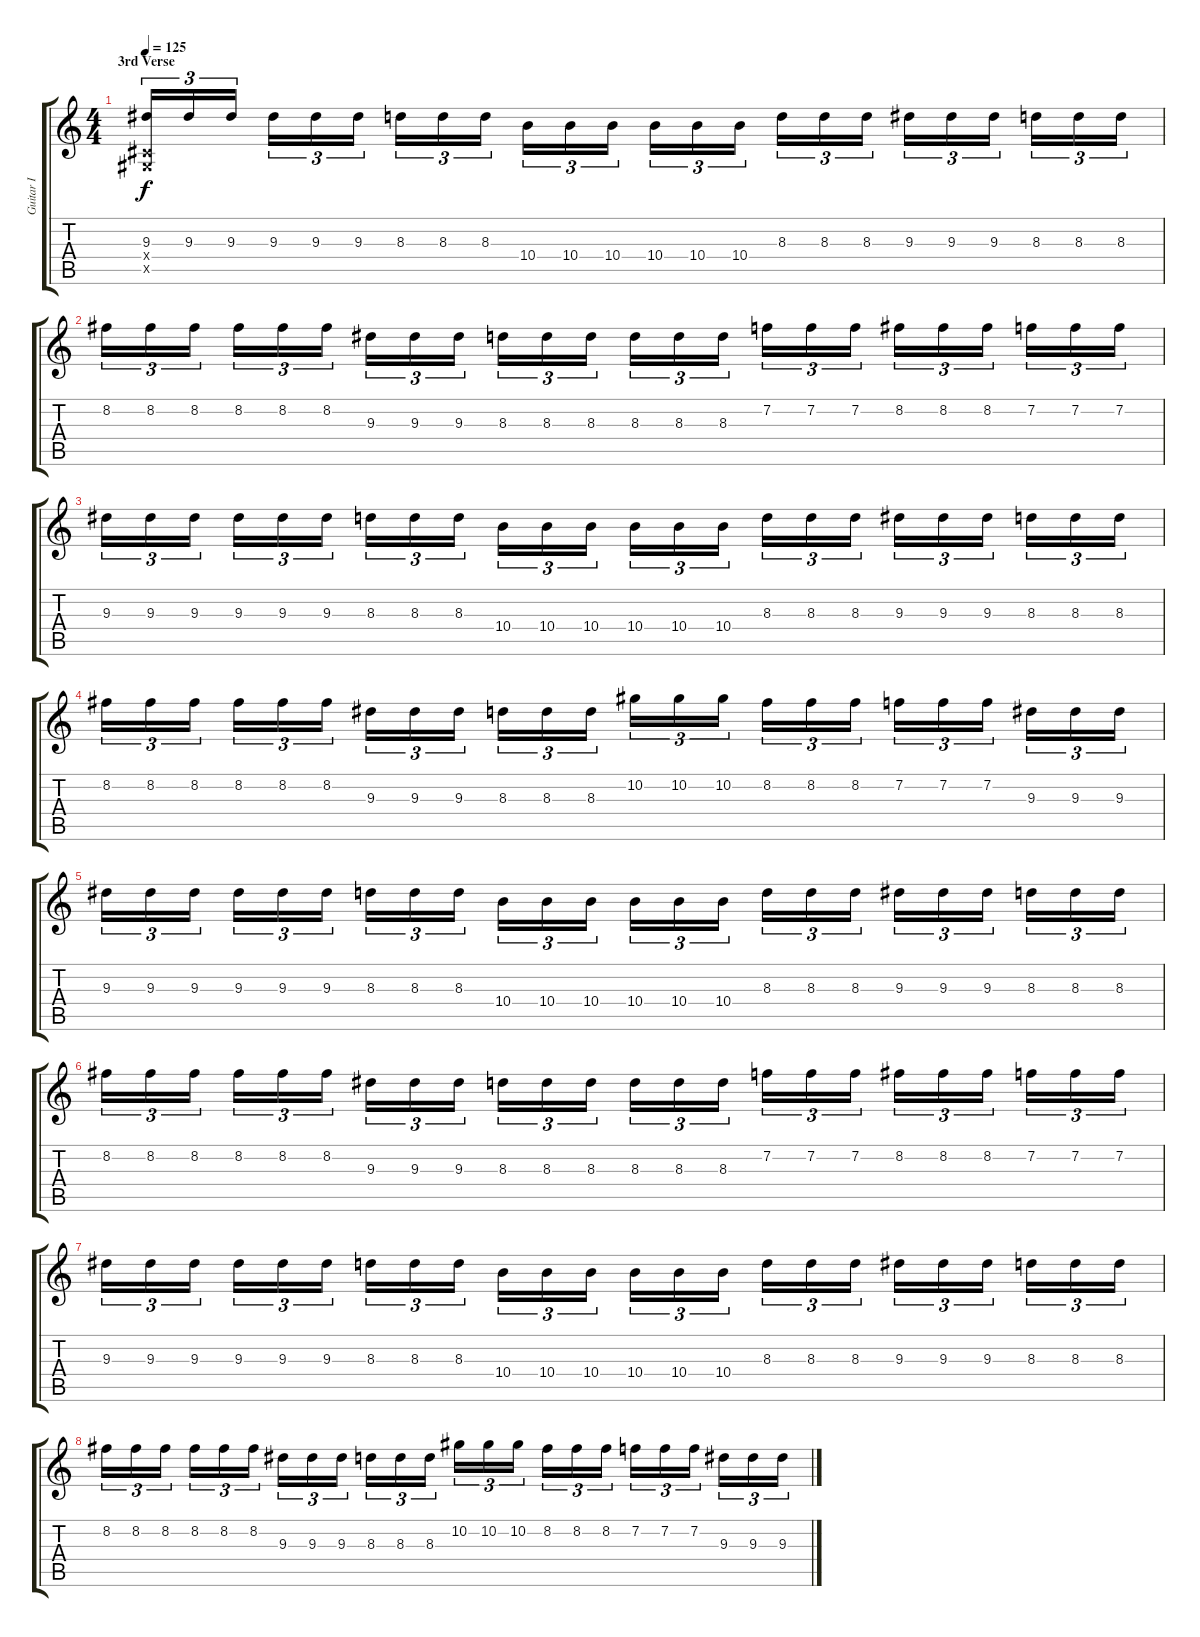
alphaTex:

\track ("Guitar I" "Guitar I") {instrument distortionguitar}
\staff {score tabs}
\tuning (Eb4 Bb3 Gb3 Db3 Ab2 Eb2) {hide}
\ts (4 4)
\section ("" "3rd Verse")
\tempo 125
\clef g2
\ks c
(9.3 0.4{x} 0.5{x}).16{tu (3 2) dy f volume 16} 9.3.16{tu (3 2)} 9.3.16{tu (3 2)} 9.3.16{tu (3 2)} 9.3.16{tu (3 2)} 9.3.16{tu (3 2)} 8.3.16{tu (3 2)} 8.3.16{tu (3 2)} 8.3.16{tu (3 2)} 10.4.16{tu (3 2)} 10.4.16{tu (3 2)} 10.4.16{tu (3 2)} 10.4.16{tu (3 2)} 10.4.16{tu (3 2)} 10.4.16{tu (3 2)} 8.3.16{tu (3 2)} 8.3.16{tu (3 2)} 8.3.16{tu (3 2)} 9.3.16{tu (3 2)} 9.3.16{tu (3 2)} 9.3.16{tu (3 2)} 8.3.16{tu (3 2)} 8.3.16{tu (3 2)} 8.3.16{tu (3 2)} |
8.2.16{tu (3 2)} 8.2.16{tu (3 2)} 8.2.16{tu (3 2)} 8.2.16{tu (3 2)} 8.2.16{tu (3 2)} 8.2.16{tu (3 2)} 9.3.16{tu (3 2)} 9.3.16{tu (3 2)} 9.3.16{tu (3 2)} 8.3.16{tu (3 2)} 8.3.16{tu (3 2)} 8.3.16{tu (3 2)} 8.3.16{tu (3 2)} 8.3.16{tu (3 2)} 8.3.16{tu (3 2)} 7.2.16{tu (3 2)} 7.2.16{tu (3 2)} 7.2.16{tu (3 2)} 8.2.16{tu (3 2)} 8.2.16{tu (3 2)} 8.2.16{tu (3 2)} 7.2.16{tu (3 2)} 7.2.16{tu (3 2)} 7.2.16{tu (3 2)} |
9.3.16{tu (3 2)} 9.3.16{tu (3 2)} 9.3.16{tu (3 2)} 9.3.16{tu (3 2)} 9.3.16{tu (3 2)} 9.3.16{tu (3 2)} 8.3.16{tu (3 2)} 8.3.16{tu (3 2)} 8.3.16{tu (3 2)} 10.4.16{tu (3 2)} 10.4.16{tu (3 2)} 10.4.16{tu (3 2)} 10.4.16{tu (3 2)} 10.4.16{tu (3 2)} 10.4.16{tu (3 2)} 8.3.16{tu (3 2)} 8.3.16{tu (3 2)} 8.3.16{tu (3 2)} 9.3.16{tu (3 2)} 9.3.16{tu (3 2)} 9.3.16{tu (3 2)} 8.3.16{tu (3 2)} 8.3.16{tu (3 2)} 8.3.16{tu (3 2)} |
8.2.16{tu (3 2)} 8.2.16{tu (3 2)} 8.2.16{tu (3 2)} 8.2.16{tu (3 2)} 8.2.16{tu (3 2)} 8.2.16{tu (3 2)} 9.3.16{tu (3 2)} 9.3.16{tu (3 2)} 9.3.16{tu (3 2)} 8.3.16{tu (3 2)} 8.3.16{tu (3 2)} 8.3.16{tu (3 2)} 10.2.16{tu (3 2)} 10.2.16{tu (3 2)} 10.2.16{tu (3 2)} 8.2.16{tu (3 2)} 8.2.16{tu (3 2)} 8.2.16{tu (3 2)} 7.2.16{tu (3 2)} 7.2.16{tu (3 2)} 7.2.16{tu (3 2)} 9.3.16{tu (3 2)} 9.3.16{tu (3 2)} 9.3.16{tu (3 2)} |
9.3.16{tu (3 2)} 9.3.16{tu (3 2)} 9.3.16{tu (3 2)} 9.3.16{tu (3 2)} 9.3.16{tu (3 2)} 9.3.16{tu (3 2)} 8.3.16{tu (3 2)} 8.3.16{tu (3 2)} 8.3.16{tu (3 2)} 10.4.16{tu (3 2)} 10.4.16{tu (3 2)} 10.4.16{tu (3 2)} 10.4.16{tu (3 2)} 10.4.16{tu (3 2)} 10.4.16{tu (3 2)} 8.3.16{tu (3 2)} 8.3.16{tu (3 2)} 8.3.16{tu (3 2)} 9.3.16{tu (3 2)} 9.3.16{tu (3 2)} 9.3.16{tu (3 2)} 8.3.16{tu (3 2)} 8.3.16{tu (3 2)} 8.3.16{tu (3 2)} |
8.2.16{tu (3 2)} 8.2.16{tu (3 2)} 8.2.16{tu (3 2)} 8.2.16{tu (3 2)} 8.2.16{tu (3 2)} 8.2.16{tu (3 2)} 9.3.16{tu (3 2)} 9.3.16{tu (3 2)} 9.3.16{tu (3 2)} 8.3.16{tu (3 2)} 8.3.16{tu (3 2)} 8.3.16{tu (3 2)} 8.3.16{tu (3 2)} 8.3.16{tu (3 2)} 8.3.16{tu (3 2)} 7.2.16{tu (3 2)} 7.2.16{tu (3 2)} 7.2.16{tu (3 2)} 8.2.16{tu (3 2)} 8.2.16{tu (3 2)} 8.2.16{tu (3 2)} 7.2.16{tu (3 2)} 7.2.16{tu (3 2)} 7.2.16{tu (3 2)} |
9.3.16{tu (3 2)} 9.3.16{tu (3 2)} 9.3.16{tu (3 2)} 9.3.16{tu (3 2)} 9.3.16{tu (3 2)} 9.3.16{tu (3 2)} 8.3.16{tu (3 2)} 8.3.16{tu (3 2)} 8.3.16{tu (3 2)} 10.4.16{tu (3 2)} 10.4.16{tu (3 2)} 10.4.16{tu (3 2)} 10.4.16{tu (3 2)} 10.4.16{tu (3 2)} 10.4.16{tu (3 2)} 8.3.16{tu (3 2)} 8.3.16{tu (3 2)} 8.3.16{tu (3 2)} 9.3.16{tu (3 2)} 9.3.16{tu (3 2)} 9.3.16{tu (3 2)} 8.3.16{tu (3 2)} 8.3.16{tu (3 2)} 8.3.16{tu (3 2)} |
8.2.16{tu (3 2)} 8.2.16{tu (3 2)} 8.2.16{tu (3 2)} 8.2.16{tu (3 2)} 8.2.16{tu (3 2)} 8.2.16{tu (3 2)} 9.3.16{tu (3 2)} 9.3.16{tu (3 2)} 9.3.16{tu (3 2)} 8.3.16{tu (3 2)} 8.3.16{tu (3 2)} 8.3.16{tu (3 2)} 10.2.16{tu (3 2)} 10.2.16{tu (3 2)} 10.2.16{tu (3 2)} 8.2.16{tu (3 2)} 8.2.16{tu (3 2)} 8.2.16{tu (3 2)} 7.2.16{tu (3 2)} 7.2.16{tu (3 2)} 7.2.16{tu (3 2)} 9.3.16{tu (3 2)} 9.3.16{tu (3 2)} 9.3.16{tu (3 2)}
